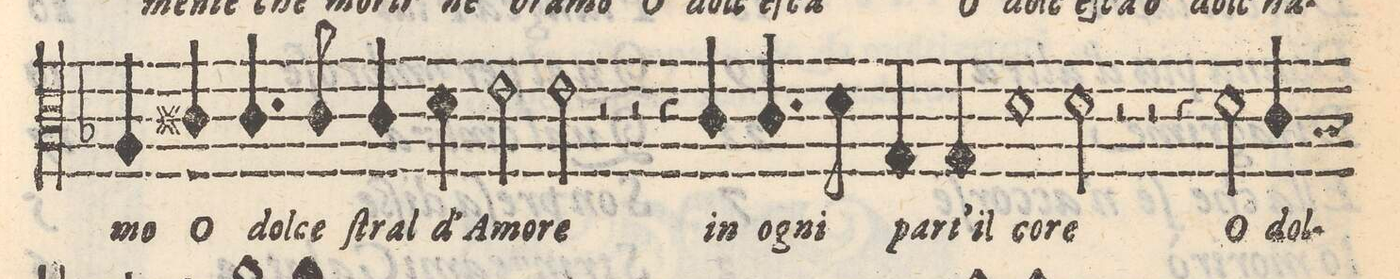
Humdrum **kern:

**kern	**text
*I"TENORE	*
*clefC3	*
*k[b-]	*
*M2/1	*
4A/	-mo
4c#X/	O
4.c#/	dol-
8c#/	-ce
4c#/	ſtral
4d\	d'A-
2eny\	-mo-
=17-	=17-
2e\	-re
2r	.
2r	.
4r	.
4cny/	in
=18-	=18-
4.c/	o-
8d\	-gni
4G/	part'-
4G/	-il
1d	co-
=19-	=19-
2d\	-re
2r	.
2r	.
4r	.
2d\	O
=20-	=20-
4c/	dol-
*-	*-
